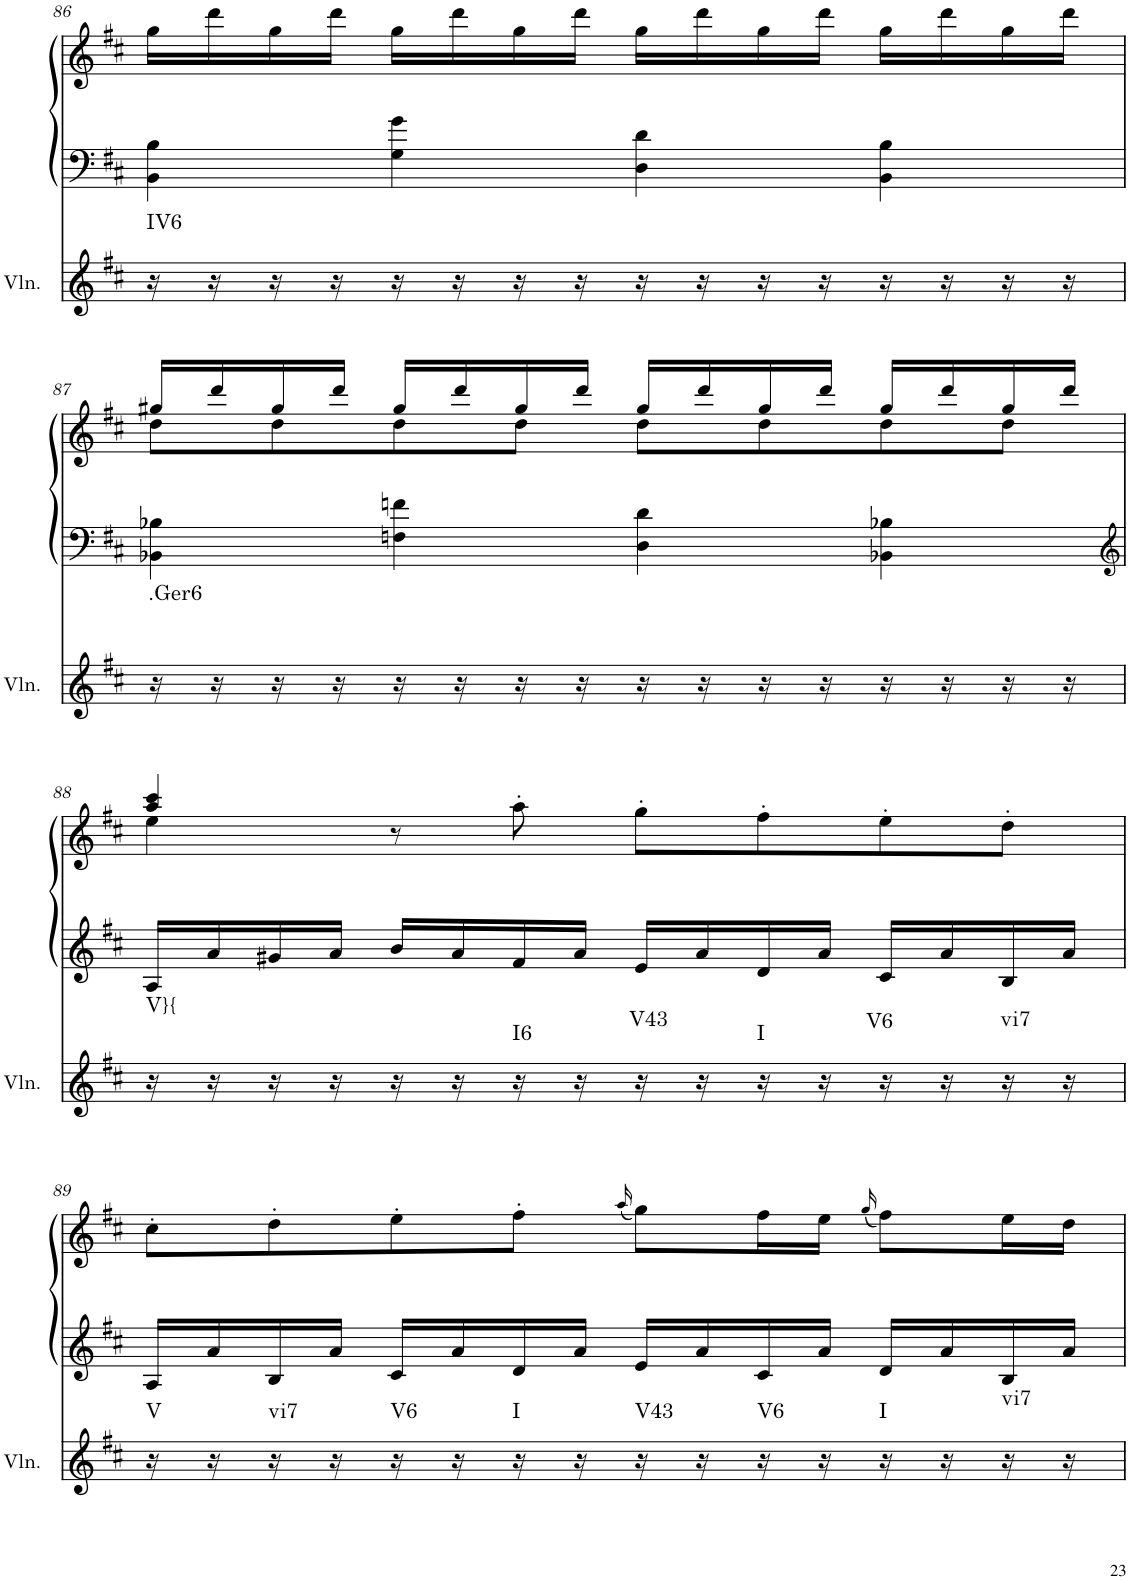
**kern	**harte	**kern	**kern
*part2	*part2	*part1	*part1
*staff3	*	*staff2	*staff1
*I"Violin	*	*I"unbenannt2	*
*I'Vln.	*	*	*
!!LO:PB:g=z
*clefG2	*	*clefF4	*clefG2
*k[f#c#]	*	*k[f#c#]	*k[f#c#]
*M4/4	*	*M4/4	*M4/4
=86	=86	=86	=86
!	!LO:H:kt=IV6	!	!
16r	N	4BB\ 4B\	16gg\LL
16r	.	.	16ddd\
16r	.	.	16gg\
16r	.	.	16ddd\JJ
16r	.	4G\ 4g\	16gg\LL
16r	.	.	16ddd\
16r	.	.	16gg\
16r	.	.	16ddd\JJ
16r	.	4D\ 4d\	16gg\LL
16r	.	.	16ddd\
16r	.	.	16gg\
16r	.	.	16ddd\JJ
16r	.	4BB\ 4B\	16gg\LL
16r	.	.	16ddd\
16r	.	.	16gg\
16r	.	.	16ddd\JJ
!!LO:LB:g=z
=87	=87	=87	=87
*	*	*	*^
!	!LO:H:kt=.Ger6	!	!	!
16r	N	4BB-X\ 4B-X\	16gg#X/LL	8dd\L
16r	.	.	16ddd/	.
16r	.	.	16gg#/	8dd\
16r	.	.	16ddd/JJ	.
16r	.	4Fn\ 4fn\	16gg#/LL	8dd\
16r	.	.	16ddd/	.
16r	.	.	16gg#/	8dd\J
16r	.	.	16ddd/JJ	.
16r	.	4D\ 4d\	16gg#/LL	8dd\L
16r	.	.	16ddd/	.
16r	.	.	16gg#/	8dd\
16r	.	.	16ddd/JJ	.
16r	.	4BB-X\ 4B-X\	16gg#/LL	8dd\
16r	.	.	16ddd/	.
16r	.	.	16gg#/	8dd\J
16r	.	.	16ddd/JJ	.
!!LO:LB:g=z	!!
=88	=88	=88	=88	=88
*	*	*clefG2	*	*
!	!LO:H:kt=V}{	!	!	!
16r	N	16A/LL	4aa/ 4ccc#/	4ee\
16r	.	16a/	.	.
16r	.	16g#X/	.	.
16r	.	16a/JJ	.	.
16r	.	16b/LL	8r	2.ryy
16r	.	16a/	.	.
!	!LO:H:kt=I6	!	!	!
16r	N	16f#/	8aa'>\	.
16r	.	16a/JJ	.	.
!	!LO:H:kt=V43	!	!	!
16r	N	16e/LL	8gg'>\L	.
16r	.	16a/	.	.
!	!LO:H:kt=I	!	!	!
16r	N	16d/	8ff#'>\	.
16r	.	16a/JJ	.	.
!	!LO:H:kt=V6	!	!	!
16r	N	16c#/LL	8ee'>\	.
16r	.	16a/	.	.
!	!LO:H:kt=vi7	!	!	!
16r	N	16B/	8dd'>\J	.
16r	.	16a/JJ	.	.
*	*	*	*v	*v
!!LO:LB:g=z
=89	=89	=89	=89
!	!LO:H:kt=V	!	!
16r	N	16A/LL	8cc#'\L
16r	.	16a/	.
!	!LO:H:kt=vi7	!	!
16r	N	16B/	8dd'\
16r	.	16a/JJ	.
!	!LO:H:kt=V6	!	!
16r	N	16c#/LL	8ee'\
16r	.	16a/	.
!	!LO:H:kt=I	!	!
16r	N	16d/	8ff#'\J
16r	.	16a/JJ	.
.	.	.	(16qaa/
!	!LO:H:kt=V43	!	!
16r	N	16e/LL	8gg\L)
16r	.	16a/	.
!	!LO:H:kt=V6	!	!
16r	N	16c#/	16ff#\L
16r	.	16a/JJ	16ee\JJ
.	.	.	(16qgg/
!	!LO:H:kt=I	!	!
16r	N	16d/LL	8ff#\L)
16r	.	16a/	.
!	!LO:H:kt=vi7	!	!
16r	N	16B/	16ee\L
16r	.	16a/JJ	16dd\JJ
=	=	=	=
*-	*-	*-	*-
